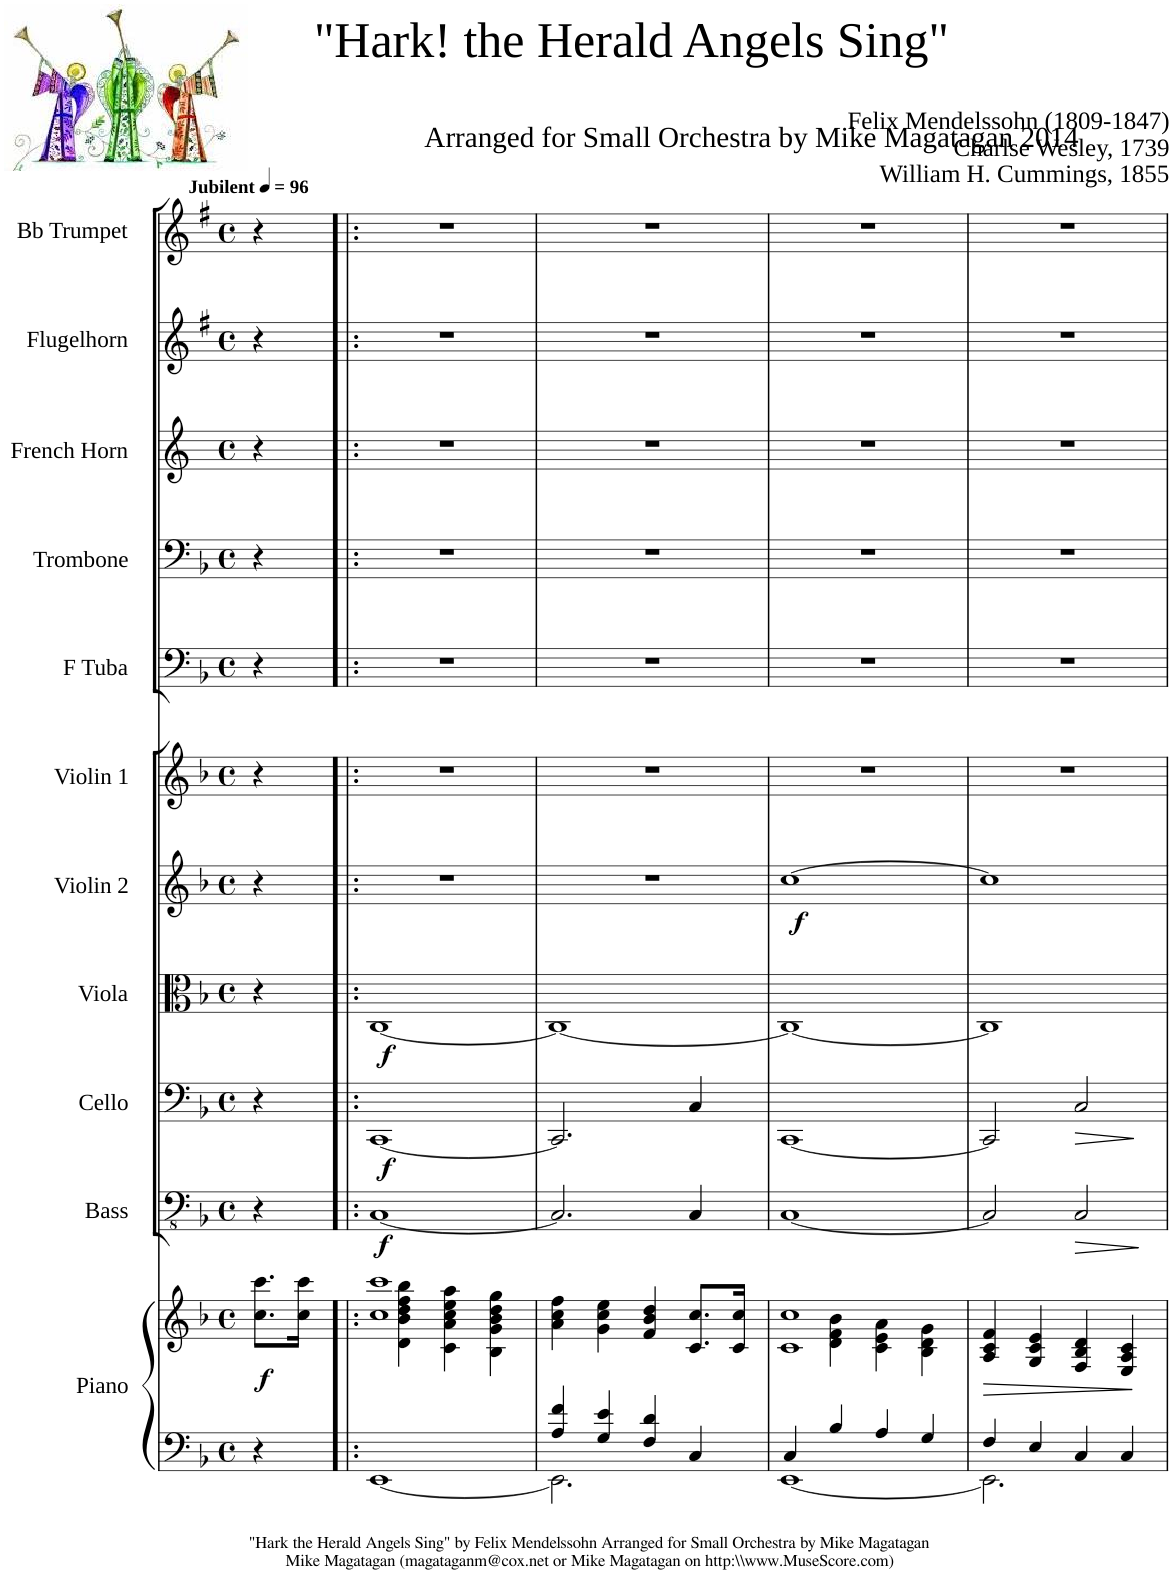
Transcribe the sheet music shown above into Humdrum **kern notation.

**kern	**kern	**dynam	**kern	**dynam	**kern	**dynam	**kern	**dynam	**kern	**dynam	**kern	**kern	**kern	**kern	**kern	**kern
*part11	*part11	*part11	*part10	*part10	*part9	*part9	*part8	*part8	*part7	*part7	*part6	*part5	*part4	*part3	*part2	*part1
*staff12	*staff11	*staff11/12	*staff10	*staff10	*staff9	*staff9	*staff8	*staff8	*staff7	*staff7	*staff6	*staff5	*staff4	*staff3	*staff2	*staff1
*I"Piano	*	*	*I"Bass	*	*I"Cello	*	*I"Viola	*	*I"Violin 2	*	*I"Violin 1	*I"F Tuba	*I"Trombone	*I"French Horn	*I"Flugelhorn	*I"Bb Trumpet
*I'P	*	*	*	*	*	*	*I'Va	*	*I'V2	*	*I'V1	*I'Tu	*I'Tb	*I'Fh	*I'Fg	*I'Tr
*clefF4	*clefG2	*	*clefFv4	*	*clefF4	*	*clefC3	*	*clefG2	*	*clefG2	*clefF4	*clefF4	*clefG2	*clefG2	*clefG2
*	*	*	*	*	*	*	*	*	*	*	*	*	*	*Trd4c7	*Trd1c2	*Trd1c2
*k[b-]	*k[b-]	*	*k[b-]	*	*k[b-]	*	*k[b-]	*	*k[b-]	*	*k[b-]	*k[b-]	*k[b-]	*k[]	*k[f#]	*k[f#]
*M4/4	*M4/4	*	*M4/4	*	*M4/4	*	*M4/4	*	*M4/4	*	*M4/4	*M4/4	*M4/4	*M4/4	*M4/4	*M4/4
*met(c)	*met(c)	*	*met(c)	*	*met(c)	*	*met(c)	*	*met(c)	*	*met(c)	*met(c)	*met(c)	*met(c)	*met(c)	*met(c)
*MM96	*MM96	*	*MM96	*	*MM96	*	*MM96	*	*MM96	*	*MM96	*MM96	*MM96	*MM96	*MM96	*MM96
=1	=1	=1	=1	=1	=1	=1	=1	=1	=1	=1	=1	=1	=1	=1	=1	=1
!	!	!	!	!	!	!	!	!	!	!	!	!	!	!	!	!LO:TX:a:B:t=Jubilent
!	!	!LO:DY:b	!	!	!	!	!	!	!	!	!	!	!	!	!	!
4r	8.cc\ 8.ccc\L	f	4r	.	4r	.	4r	.	4r	.	4r	4r	4r	4r	4r	4r
.	16cc\ 16ccc\Jk	.	.	.	.	.	.	.	.	.	.	.	.	.	.	.
=2!|:	=2!|:	=2!|:	=2!|:	=2!|:	=2!|:	=2!|:	=2!|:	=2!|:	=2!|:	=2!|:	=2!|:	=2!|:	=2!|:	=2!|:	=2!|:	=2!|:
*^	*^	*	*	*	*	*	*	*	*	*	*	*	*	*	*	*
!	!	!	!	!	!	!LO:DY:b	!	!LO:DY:b	!	!LO:DY:b	!	!	!	!	!	!	!	!
1ryy	[1EE	1cc 1ccc	4ryy	.	[1CC	f	[1CC	f	[1C	f	1r	.	1r	1r	1r	1r	1r	1r
.	.	.	4d\ 4b-\ 4dd\ 4ff\ 4bb-\	.	.	.	.	.	.	.	.	.	.	.	.	.	.	.
.	.	.	4c\ 4a\ 4cc\ 4ee\ 4aa\	.	.	.	.	.	.	.	.	.	.	.	.	.	.	.
.	.	.	4B-\ 4g\ 4b-\ 4dd\ 4gg\	.	.	.	.	.	.	.	.	.	.	.	.	.	.	.
*	*	*v	*v	*	*	*	*	*	*	*	*	*	*	*	*	*	*	*
=3	=3	=3	=3	=3	=3	=3	=3	=3	=3	=3	=3	=3	=3	=3	=3	=3	=3
4A/ 4f/	2.EE\]	4a\ 4cc\ 4ff\	.	2.CC/]	.	2.CC/]	.	1C_	.	1r	.	1r	1r	1r	1r	1r	1r
4G/ 4e/	.	4g\ 4cc\ 4ee\	.	.	.	.	.	.	.	.	.	.	.	.	.	.	.
4F/ 4d/	.	4f/ 4b-/ 4dd/	.	.	.	.	.	.	.	.	.	.	.	.	.	.	.
4C/	4ryy	8.c/ 8.cc/L	.	4CC/	.	4C/	.	.	.	.	.	.	.	.	.	.	.
.	.	16c/ 16cc/Jk	.	.	.	.	.	.	.	.	.	.	.	.	.	.	.
=4	=4	=4	=4	=4	=4	=4	=4	=4	=4	=4	=4	=4	=4	=4	=4	=4	=4
*	*	*^	*	*	*	*	*	*	*	*	*	*	*	*	*	*	*
!	!	!	!	!	!	!	!	!	!	!	!	!LO:DY:b	!	!	!	!	!	!
4C/	[1EE	1c 1cc	4ryy	.	[1CC	.	[1CC	.	1C_	.	[1cc	f	1r	1r	1r	1r	1r	1r
4B-/	.	.	4d\ 4f\ 4b-\	.	.	.	.	.	.	.	.	.	.	.	.	.	.	.
4A/	.	.	4c\ 4e\ 4a\	.	.	.	.	.	.	.	.	.	.	.	.	.	.	.
4G/	.	.	4B-\ 4d\ 4g\	.	.	.	.	.	.	.	.	.	.	.	.	.	.	.
=5	=5	=5	=5	=5	=5	=5	=5	=5	=5	=5	=5	=5	=5	=5	=5	=5	=5	=5
!	!	!	!	!LO:HP:b	!	!	!	!	!	!	!	!	!	!	!	!	!	!
4F/	2.EE\]	4A/ 4c/ 4f/	4ryy	>	2CC/]	.	2CC/]	.	1C]	.	1cc]	.	1r	1r	1r	1r	1r	1r
4E/	.	4G/ 4c/ 4e/	2.ryy	.	.	.	.	.	.	.	.	.	.	.	.	.	.	.
!	!	!	!	!	!	!LO:HP:b	!	!LO:HP:b	!	!	!	!	!	!	!	!	!	!
4C/	.	4F/ 4B-/ 4d/	.	.	2CC/	>	2C/	>	.	.	.	.	.	.	.	.	.	.
4C/	4ryy	4E/ 4A/ 4c/	.	.	.	.	.	.	.	.	.	.	.	.	.	.	.	.
*v	*v	*	*	*	*	*	*	*	*	*	*	*	*	*	*	*	*	*
*	*v	*v	*	*	*	*	*	*	*	*	*	*	*	*	*	*	*
.	.	]	.	]	.	]	.	.	.	.	.	.	.	.	.	.
=	=	=	=	=	=	=	=	=	=	=	=	=	=	=	=	=
*-	*-	*-	*-	*-	*-	*-	*-	*-	*-	*-	*-	*-	*-	*-	*-	*-
